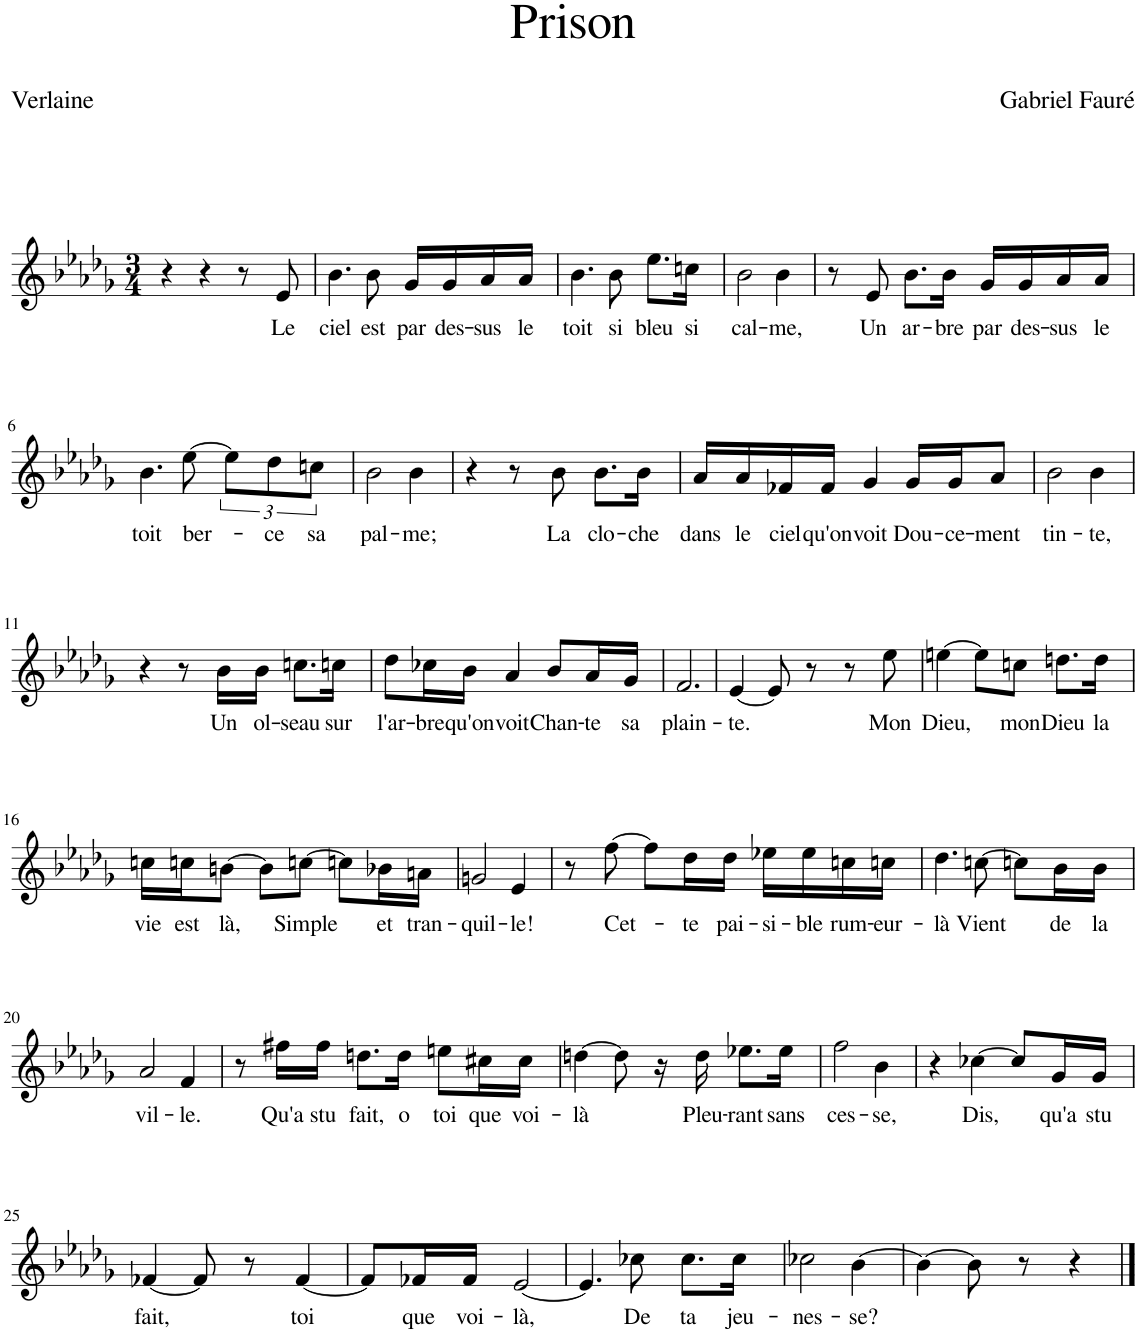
**kern	**text
*part1	*part1
*staff1	*staff1
*I"Piano	*
*I'Pno	*
*clefG2	*
*k[b-e-a-d-g-]	*
*M3/4	*
=1	=1
4r	.
4r	.
8r	.
!	!LO:LY:b
8e-/	Le
=2	=2
!	!LO:LY:b
4.b-\	ciel
!	!LO:LY:b
8b-\	est
!	!LO:LY:b
16g-/LL	par
!	!LO:LY:b
16g-/	des-
!	!LO:LY:b
16a-/	-sus
!	!LO:LY:b
16a-/JJ	le
=3	=3
!	!LO:LY:b
4.b-\	toit
!	!LO:LY:b
8b-\	si
!	!LO:LY:b
8.ee-\L	bleu
!	!LO:LY:b
16ccn\Jk	si
=4	=4
!	!LO:LY:b
2b-\	cal-
!	!LO:LY:b
4b-\	-me,
=5	=5
8r	.
!	!LO:LY:b
8e-/	Un
!	!LO:LY:b
8.b-\L	ar-
!	!LO:LY:b
16b-\Jk	-bre
!	!LO:LY:b
16g-/LL	par
!	!LO:LY:b
16g-/	des-
!	!LO:LY:b
16a-/	-sus
!	!LO:LY:b
16a-/JJ	le
!!LO:LB:g=z
=6	=6
!	!LO:LY:b
4.b-\	toit
!	!LO:LY:b
[8ee-\	ber-
12ee-\L]	.
!	!LO:LY:b
12dd-\	-ce
!	!LO:LY:b
12ccn\J	sa
=7	=7
!	!LO:LY:b
2b-\	pal-
!	!LO:LY:b
4b-\	-me;
=8	=8
4r	.
8r	.
!	!LO:LY:b
8b-\	La
!	!LO:LY:b
8.b-\L	clo-
!	!LO:LY:b
16b-\Jk	-che
=9	=9
!	!LO:LY:b
16a-/LL	dans
!	!LO:LY:b
16a-/	le
!	!LO:LY:b
16f-X/	ciel
!	!LO:LY:b
16f-/JJ	qu'on
!	!LO:LY:b
4g-/	voit
!	!LO:LY:b
16g-/LL	Dou-
!	!LO:LY:b
16g-/J	-ce-
!	!LO:LY:b
8a-/J	-ment
=10	=10
!	!LO:LY:b
2b-\	tin-
!	!LO:LY:b
4b-\	-te,
!!LO:LB:g=z
=11	=11
4r	.
8r	.
!	!LO:LY:b
16b-\LL	Un
!	!LO:LY:b
16b-\JJ	ol-
!	!LO:LY:b
8.ccn\L	-seau
!	!LO:LY:b
16ccn\Jk	sur
=12	=12
!	!LO:LY:b
8dd-\L	l'ar-
!	!LO:LY:b
16cc-X\L	-bre
!	!LO:LY:b
16b-\JJ	qu'on
!	!LO:LY:b
4a-/	voit
!	!LO:LY:b
8b-/L	Chan-
!	!LO:LY:b
16a-/L	-te
!	!LO:LY:b
16g-/JJ	sa
=13	=13
!	!LO:LY:b
2.f/	plain-
=14	=14
!	!LO:LY:b
[4e-/	-te.
8e-/]	.
8r	.
8r	.
!	!LO:LY:b
8ee-\	Mon
=15	=15
!	!LO:LY:b
[4een\	Dieu,
8ee\L]	.
!	!LO:LY:b
8ccn\J	mon
!	!LO:LY:b
8.ddn\L	Dieu
!	!LO:LY:b
16dd\Jk	la
!!LO:LB:g=z
=16	=16
!	!LO:LY:b
16ccn\LL	vie
!	!LO:LY:b
16ccn\J	est
!	!LO:LY:b
[8bn\J	là,
8b\L]	.
!	!LO:LY:b
[8ccn\J	Simple
8ccn\L]	.
!	!LO:LY:b
16b-X\L	et
!	!LO:LY:b
16an\JJ	tran-
=17	=17
!	!LO:LY:b
2gn/	-quil-
!	!LO:LY:b
4e-/	le!
=18	=18
8r	.
!	!LO:LY:b
[8ff\	Cet-
8ff\L]	.
!	!LO:LY:b
16dd-\L	-te
!	!LO:LY:b
16dd-\JJ	pai-
!	!LO:LY:b
16ee-X\LL	-si-
!	!LO:LY:b
16ee-\	-ble
!	!LO:LY:b
16ccn\	rum-
!	!LO:LY:b
16ccn\JJ	-eur-
=19	=19
!	!LO:LY:b
4.dd-\	-là
!	!LO:LY:b
[8ccn\	Vient
8ccn\L]	.
!	!LO:LY:b
16b-\L	de
!	!LO:LY:b
16b-\JJ	la
!!LO:LB:g=z
=20	=20
!	!LO:LY:b
2a-/	vil-
!	!LO:LY:b
4f/	-le.
=21	=21
8r	.
!	!LO:LY:b
16ff#X\LL	Qu'a
!	!LO:LY:b
16ff#\JJ	stu
!	!LO:LY:b
8.ddn\L	fait,
!	!LO:LY:b
16dd\Jk	o
!	!LO:LY:b
8een\L	toi
!	!LO:LY:b
16cc#X\L	que
!	!LO:LY:b
16cc#\JJ	voi-
=22	=22
!	!LO:LY:b
[4ddn\	-là
8dd\]	.
16r	.
!	!LO:LY:b
16dd\	Pleu-
!	!LO:LY:b
8.ee-X\L	-rant
!	!LO:LY:b
16ee-\Jk	sans
=23	=23
!	!LO:LY:b
2ff\	ces-
!	!LO:LY:b
4b-\	-se,
=24	=24
4r	.
!	!LO:LY:b
[4cc-X\	Dis,
8cc-/L]	.
!	!LO:LY:b
16g-/L	qu'a
!	!LO:LY:b
16g-/JJ	stu
!!LO:LB:g=z
=25	=25
!	!LO:LY:b
[4f-X/	fait,
8f-/]	.
8r	.
!	!LO:LY:b
[4f-/	toi
=26	=26
8f-/L]	.
!	!LO:LY:b
16f-X/L	que
!	!LO:LY:b
16f-/JJ	voi-
!	!LO:LY:b
[2e-/	-là,
=27	=27
4.e-/]	.
!	!LO:LY:b
8cc-X\	De
!	!LO:LY:b
8.cc-\L	ta
!	!LO:LY:b
16cc-\Jk	jeu-
=28	=28
!	!LO:LY:b
2cc-X\	-nes-
!	!LO:LY:b
[4b-\	-se?
=29	=29
4b-\_	.
8b-\]	.
8r	.
4r	.
==	==
*-	*-
